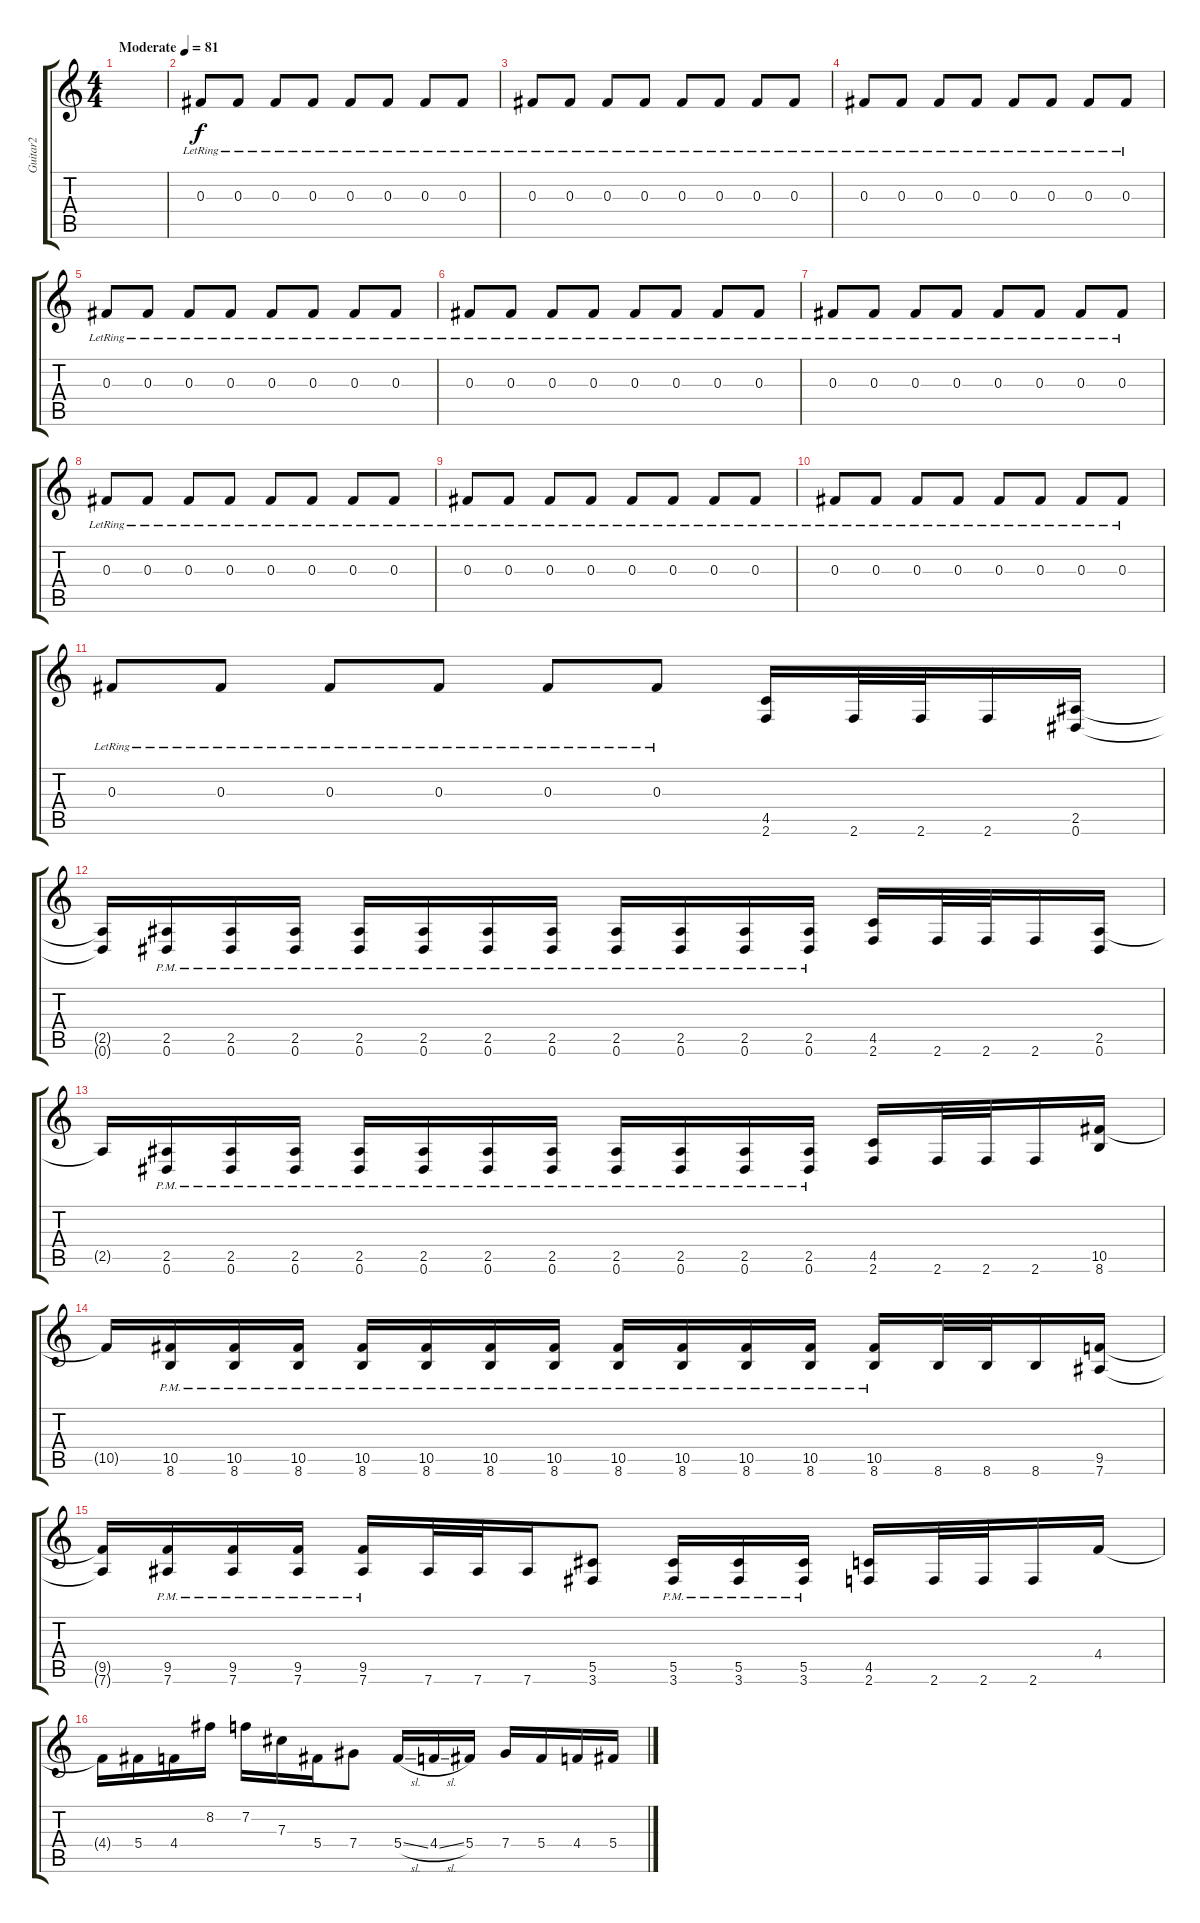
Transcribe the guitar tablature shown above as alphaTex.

\track ("Guitar2" "Guitar2") {instrument distortionguitar}
\staff {score tabs}
\tuning (Eb4 Bb3 Gb3 Db3 Ab2 Eb2) {hide}
\ts (4 4)
\tempo (81 "Moderate")
\clef g2
\ks c
|
0.3{lr}.8 0.3{lr}.8 0.3{lr}.8 0.3{lr}.8 0.3{lr}.8 0.3{lr}.8 0.3{lr}.8 0.3{lr}.8 |
0.3{lr}.8 0.3{lr}.8 0.3{lr}.8 0.3{lr}.8 0.3{lr}.8 0.3{lr}.8 0.3{lr}.8 0.3{lr}.8 |
0.3{lr}.8 0.3{lr}.8 0.3{lr}.8 0.3{lr}.8 0.3{lr}.8 0.3{lr}.8 0.3{lr}.8 0.3{lr}.8 |
0.3{lr}.8 0.3{lr}.8 0.3{lr}.8 0.3{lr}.8 0.3{lr}.8 0.3{lr}.8 0.3{lr}.8 0.3{lr}.8 |
0.3{lr}.8 0.3{lr}.8 0.3{lr}.8 0.3{lr}.8 0.3{lr}.8 0.3{lr}.8 0.3{lr}.8 0.3{lr}.8 |
0.3{lr}.8 0.3{lr}.8 0.3{lr}.8 0.3{lr}.8 0.3{lr}.8 0.3{lr}.8 0.3{lr}.8 0.3{lr}.8 |
0.3{lr}.8 0.3{lr}.8 0.3{lr}.8 0.3{lr}.8 0.3{lr}.8 0.3{lr}.8 0.3{lr}.8 0.3{lr}.8 |
0.3{lr}.8 0.3{lr}.8 0.3{lr}.8 0.3{lr}.8 0.3{lr}.8 0.3{lr}.8 0.3{lr}.8 0.3{lr}.8 |
0.3{lr}.8 0.3{lr}.8 0.3{lr}.8 0.3{lr}.8 0.3{lr}.8 0.3{lr}.8 0.3{lr}.8 0.3{lr}.8 |
0.3{lr}.8 0.3{lr}.8 0.3{lr}.8 0.3{lr}.8 0.3{lr}.8 0.3{lr}.8 (4.5 2.6).16{instrument distortionguitar} 2.6.32 2.6.32 2.6.16 (2.5 0.6).16 |
(2.5{t} 0.6{t}).16 (2.5{pm} 0.6{pm}).16 (2.5{pm} 0.6{pm}).16 (2.5{pm} 0.6{pm}).16 (2.5{pm} 0.6{pm}).16 (2.5{pm} 0.6{pm}).16 (2.5{pm} 0.6{pm}).16 (2.5{pm} 0.6{pm}).16 (2.5{pm} 0.6{pm}).16 (2.5{pm} 0.6{pm}).16 (2.5{pm} 0.6{pm}).16 (2.5{pm} 0.6{pm}).16 (4.5 2.6).16 2.6.32 2.6.32 2.6.16 (2.5 0.6).16 |
2.5{t}.16 (2.5{pm} 0.6{pm}).16 (2.5{pm} 0.6{pm}).16 (2.5{pm} 0.6{pm}).16 (2.5{pm} 0.6{pm}).16 (2.5{pm} 0.6{pm}).16 (2.5{pm} 0.6{pm}).16 (2.5{pm} 0.6{pm}).16 (2.5{pm} 0.6{pm}).16 (2.5{pm} 0.6{pm}).16 (2.5{pm} 0.6{pm}).16 (2.5{pm} 0.6{pm}).16 (4.5 2.6).16 2.6.32 2.6.32 2.6.16 (10.5 8.6).16 |
10.5{t}.16 (10.5{pm} 8.6{pm}).16 (10.5{pm} 8.6{pm}).16 (10.5{pm} 8.6{pm}).16 (10.5{pm} 8.6{pm}).16 (10.5{pm} 8.6{pm}).16 (10.5{pm} 8.6{pm}).16 (10.5{pm} 8.6{pm}).16 (10.5{pm} 8.6{pm}).16 (10.5{pm} 8.6{pm}).16 (10.5{pm} 8.6{pm}).16 (10.5{pm} 8.6{pm}).16 (10.5{pm} 8.6{pm}).16 8.6.32 8.6.32 8.6.16 (9.5 7.6).16 |
(9.5{t} 7.6{t}).16 (9.5{pm} 7.6{pm}).16 (9.5{pm} 7.6{pm}).16 (9.5{pm} 7.6{pm}).16 (9.5{pm} 7.6{pm}).16 7.6.32 7.6.32 7.6.16 (5.5 3.6).8 (5.5{pm} 3.6{pm}).16 (5.5{pm} 3.6{pm}).16 (5.5{pm} 3.6{pm}).16 (4.5 2.6).16 2.6.32 2.6.32 2.6.16 4.4.16 |
4.4{t}.16 5.4.16 4.4.16 8.2.16 7.2.16 7.3.16 5.4.16 7.4.8 5.4{sl}.16 4.4{sl}.16 5.4.16 7.4.16 5.4.16 4.4.16 5.4.16
